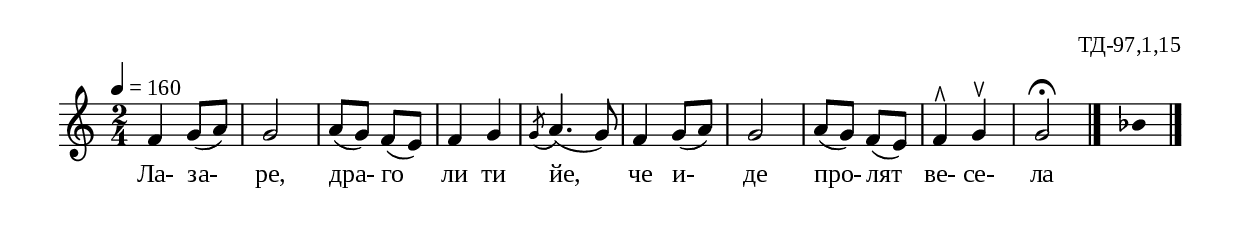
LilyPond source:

%{
TD_097_1_15
%}

\include "td-preamble.ly"

\score {
\relative c' {
 \tempo 4 = 160
 \time 2/4
% \tempo 8 = 168
% \time 7/16
f4 g8([ a)] | g2 | a8( g) f( e) | f4 g | \acciaccatura g8 a4.( g8) | 
f4 g8( a) | g2 | a8( g) f( e) | f4\rtoe g^\ltoe | g2\fermata
 \bar "|."
 s4 \fixB bes4
 \bar "|." 
}
\addlyrics { Ла- за- ре, дра- го ли ти йе, че и- де про- лят ве- се- ла }
%
\layout {
  indent = #0
  line-width = 190\mm
  ragged-right=##f
}
%
\midi { 
	\context {
		\Score
		tempoWholesPerMinute = #(ly:make-moment 160 4)
		}
	}
}
%
\header{
  opus = "ТД-97,1,15"
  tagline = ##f
}


